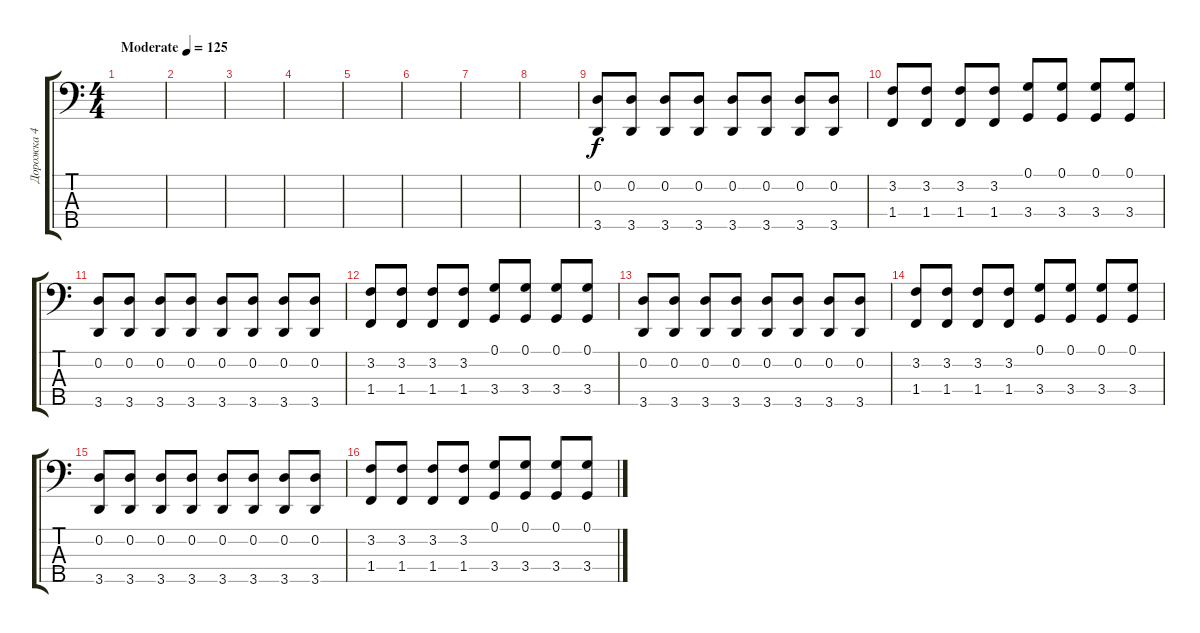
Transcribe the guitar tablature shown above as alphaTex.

\track ("Дорожка 4" "Дорожка 4") {instrument fretlessbass}
\staff {score tabs}
\tuning (G2 D2 A1 E1 B0) {hide}
\ts (4 4)
\tempo (125 "Moderate")
\clef f4
\ks c
|
|
|
|
|
|
|
|
(0.2 3.5).8 (0.2 3.5).8 (0.2 3.5).8 (0.2 3.5).8 (0.2 3.5).8 (0.2 3.5).8 (0.2 3.5).8 (0.2 3.5).8 |
(3.2 1.4).8 (3.2 1.4).8 (3.2 1.4).8 (3.2 1.4).8 (0.1 3.4).8 (0.1 3.4).8 (0.1 3.4).8 (0.1 3.4).8 |
(0.2 3.5).8 (0.2 3.5).8 (0.2 3.5).8 (0.2 3.5).8 (0.2 3.5).8 (0.2 3.5).8 (0.2 3.5).8 (0.2 3.5).8 |
(3.2 1.4).8 (3.2 1.4).8 (3.2 1.4).8 (3.2 1.4).8 (0.1 3.4).8 (0.1 3.4).8 (0.1 3.4).8 (0.1 3.4).8 |
(0.2 3.5).8 (0.2 3.5).8 (0.2 3.5).8 (0.2 3.5).8 (0.2 3.5).8 (0.2 3.5).8 (0.2 3.5).8 (0.2 3.5).8 |
(3.2 1.4).8 (3.2 1.4).8 (3.2 1.4).8 (3.2 1.4).8 (0.1 3.4).8 (0.1 3.4).8 (0.1 3.4).8 (0.1 3.4).8 |
(0.2 3.5).8 (0.2 3.5).8 (0.2 3.5).8 (0.2 3.5).8 (0.2 3.5).8 (0.2 3.5).8 (0.2 3.5).8 (0.2 3.5).8 |
(3.2 1.4).8 (3.2 1.4).8 (3.2 1.4).8 (3.2 1.4).8 (0.1 3.4).8 (0.1 3.4).8 (0.1 3.4).8 (0.1 3.4).8
